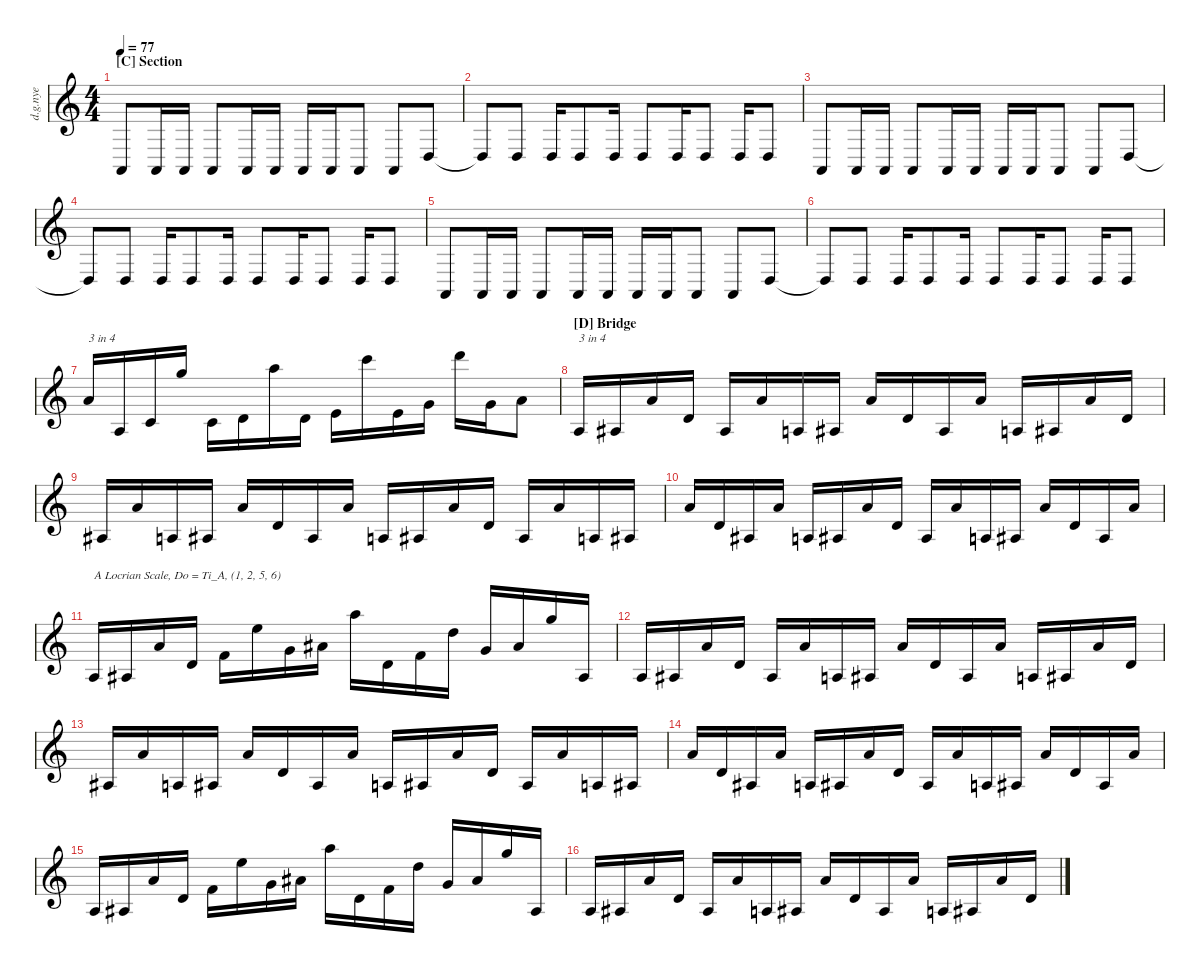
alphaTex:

\defaultSystemsLayout 4
\hideDynamics
\bracketExtendMode nobrackets
\otherSystemsTrackNameOrientation horizontal
\track ("Distortion Guitar Nye" "d.g.nye") {instrument distortionguitar}
\staff {score}
\tuning (E4 B3 G3 D3 A2 E2 A1)
\ts (4 4)
\section ("C" "Section")
\tempo 77
\clef g2
\ks c
0.7.8{dy mf} 0.7{pm}.16 0.7{pm}.16 0.7.8 0.7{pm}.16 0.7{pm}.16 0.7{pm}.16 0.7{pm}.16 0.7.8 0.7.8 5.7.8 |
5.7{t}.8 5.7.8 5.7{pm}.16 5.7.8 5.7{pm}.16 5.7.8 5.7{pm}.16 5.7.8 5.7{pm}.16 5.7.8 |
0.7.8 0.7{pm}.16 0.7{pm}.16 0.7.8 0.7{pm}.16 0.7{pm}.16 0.7{pm}.16 0.7{pm}.16 0.7.8 0.7.8 5.7.8 |
5.7{t}.8 5.7.8 5.7{pm}.16 5.7.8 5.7{pm}.16 5.7.8 5.7{pm}.16 5.7.8 5.7{pm}.16 5.7.8 |
0.7.8 0.7{pm}.16 0.7{pm}.16 0.7.8 0.7{pm}.16 0.7{pm}.16 0.7{pm}.16 0.7{pm}.16 0.7.8 0.7.8 5.7.8 |
5.7{t}.8 5.7.8 5.7{pm}.16 5.7.8 5.7{pm}.16 5.7.8 5.7{pm}.16 5.7.8 5.7{pm}.16 5.7.8 |
12.5.16{txt "3 in 4"} 5.6.16 8.6.16 17.4.16 3.5.16 5.5.16 14.3.16 5.5.16 7.5.16 17.3.16 2.4.16 5.4.16 19.3.16 5.4.16 7.4.8 |
\section ("D" "Bridge")
5.6.16{txt "3 in 4"} 6.6.16 17.6.16 5.5.16 6.6.16 17.6.16 5.6.16 6.6.16 17.6.16 5.5.16 6.6.16 17.6.16 5.6.16 6.6.16 17.6.16 5.5.16 |
6.6.16 17.6.16 5.6.16 6.6.16 17.6.16 5.5.16 6.6.16 17.6.16 5.6.16 6.6.16 17.6.16 5.5.16 6.6.16 17.6.16 5.6.16 6.6.16 |
17.6.16 5.5.16 6.6.16 17.6.16 5.6.16 6.6.16 17.6.16 5.5.16 6.6.16 17.6.16 5.6.16 6.6.16 17.6.16 5.5.16 6.6.16 17.6.16 |
5.6.16{txt "A Locrian Scale, Do = Ti_A, (1, 2, 5, 6)"} 6.6.16 17.6.16 5.5.16 8.5.16 19.5.16 5.4.16 8.4.16 19.4.16 5.5.16 8.5.16 17.5.16 5.4.16 8.4.16 17.4.16 6.6.16 |
5.6.16 6.6.16 17.6.16 5.5.16 6.6.16 17.6.16 5.6.16 6.6.16 17.6.16 5.5.16 6.6.16 17.6.16 5.6.16 6.6.16 17.6.16 5.5.16 |
6.6.16 17.6.16 5.6.16 6.6.16 17.6.16 5.5.16 6.6.16 17.6.16 5.6.16 6.6.16 17.6.16 5.5.16 6.6.16 17.6.16 5.6.16 6.6.16 |
17.6.16 5.5.16 6.6.16 17.6.16 5.6.16 6.6.16 17.6.16 5.5.16 6.6.16 17.6.16 5.6.16 6.6.16 17.6.16 5.5.16 6.6.16 17.6.16 |
5.6.16 6.6.16 17.6.16 5.5.16 8.5.16 19.5.16 5.4.16 8.4.16 19.4.16 5.5.16 8.5.16 17.5.16 5.4.16 8.4.16 17.4.16 6.6.16 |
5.6.16 6.6.16 17.6.16 5.5.16 6.6.16 17.6.16 5.6.16 6.6.16 17.6.16 5.5.16 6.6.16 17.6.16 5.6.16 6.6.16 17.6.16 5.5.16
